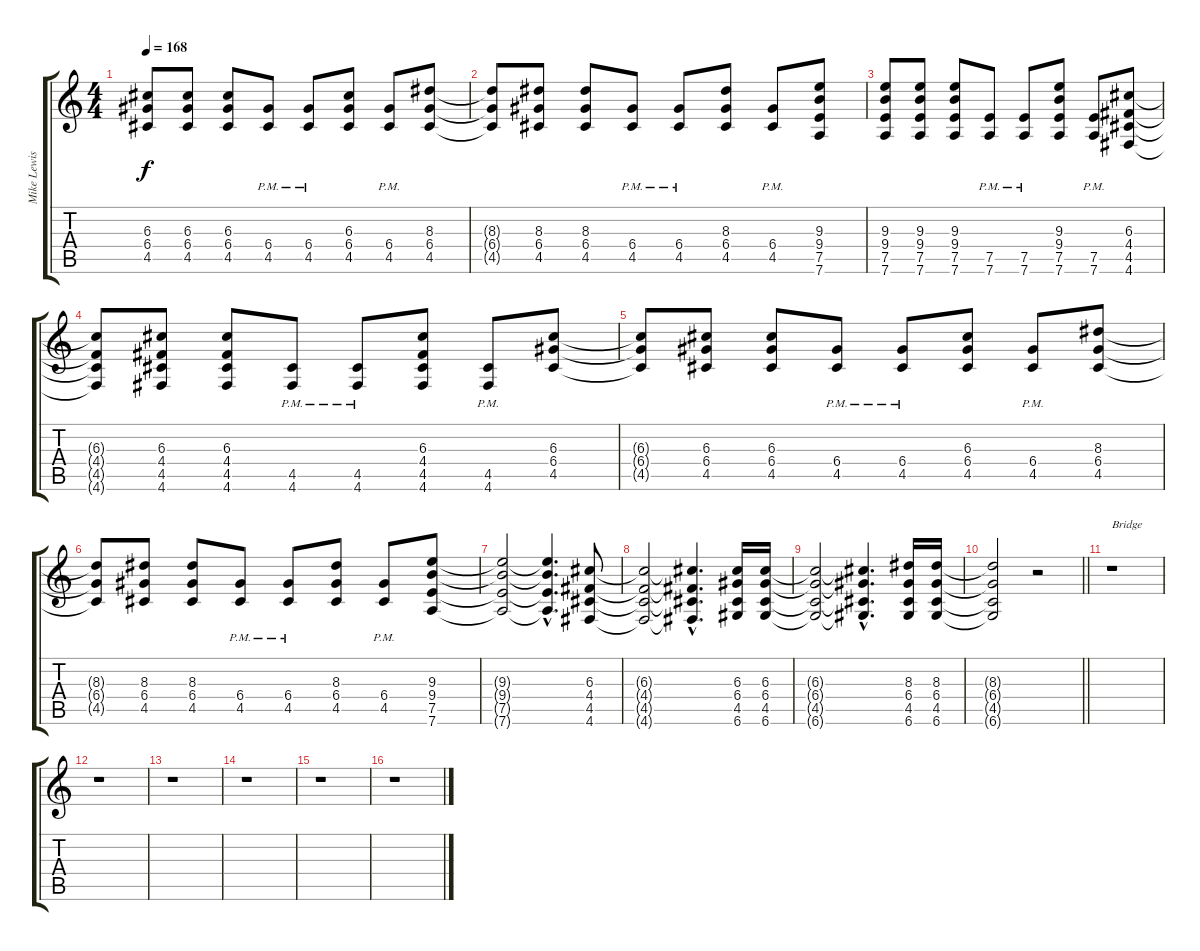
\track ("Mike Lewis | Rhythm" "Mike Lewis") {instrument electricguitarclean}
\staff {score tabs}
\tuning (E4 B3 G3 D3 A2 D2) {hide}
\ts (4 4)
\tempo 168
\clef g2
\ks c
(6.3{t} 6.4{t} 4.5{t}).8{dy f} (6.3 6.4 4.5).8 (6.3 6.4 4.5).8 (6.4{pm} 4.5{pm}).8 (6.4{pm} 4.5{pm}).8 (6.3 6.4 4.5).8 (6.4{pm} 4.5{pm}).8 (8.3 6.4 4.5).8 |
(8.3{t} 6.4{t} 4.5{t}).8 (8.3 6.4 4.5).8 (8.3 6.4 4.5).8 (6.4{pm} 4.5{pm}).8 (6.4{pm} 4.5{pm}).8 (8.3 6.4 4.5).8 (6.4{pm} 4.5{pm}).8 (9.3 9.4 7.5 7.6).8 |
(9.3 9.4 7.5 7.6).8 (9.3 9.4 7.5 7.6).8 (9.3 9.4 7.5 7.6).8 (7.5{pm} 7.6{pm}).8 (7.5{pm} 7.6{pm}).8 (9.3 9.4 7.5 7.6).8 (7.5{pm} 7.6{pm}).8 (6.3 4.4 4.5 4.6).8 |
(6.3{t} 4.4{t} 4.5{t} 4.6{t}).8 (6.3 4.4 4.5 4.6).8 (6.3 4.4 4.5 4.6).8 (4.5{pm} 4.6{pm}).8 (4.5{pm} 4.6{pm}).8 (6.3 4.4 4.5 4.6).8 (4.5{pm} 4.6{pm}).8 (6.3 6.4 4.5).8 |
(6.3{t} 6.4{t} 4.5{t}).8 (6.3 6.4 4.5).8 (6.3 6.4 4.5).8 (6.4{pm} 4.5{pm}).8 (6.4{pm} 4.5{pm}).8 (6.3 6.4 4.5).8 (6.4{pm} 4.5{pm}).8 (8.3 6.4 4.5).8 |
(8.3{t} 6.4{t} 4.5{t}).8 (8.3 6.4 4.5).8 (8.3 6.4 4.5).8 (6.4{pm} 4.5{pm}).8 (6.4{pm} 4.5{pm}).8 (8.3 6.4 4.5).8 (6.4{pm} 4.5{pm}).8 (9.3 9.4 7.5 7.6).8 |
(9.3{t} 9.4{t} 7.5{t} 7.6{t}).2 (9.3{hac t} 9.4{hac t} 7.5{hac t} 7.6{hac t}).4{d} (6.3 4.4 4.5 4.6).8 |
(6.3{t} 4.4{t} 4.5{t} 4.6{t}).2 (6.3{hac t} 4.4{hac t} 4.5{hac t} 4.6{hac t}).4{d} (6.3 6.4 4.5 6.6).16 (6.3 6.4 4.5 6.6).16 |
(6.3{t} 6.4{t} 4.5{t} 6.6{t}).2 (6.3{hac t} 6.4{hac t} 4.5{hac t} 6.6{hac t}).4{d} (8.3 6.4 4.5 6.6).16 (8.3 6.4 4.5 6.6).16 |
\barLineRight lightlight
(8.3{t} 6.4{t} 4.5{t} 6.6{t}).2 r.2 |
r.1{txt "Bridge"} |
r.1 |
r.1 |
r.1 |
r.1 |
r.1
